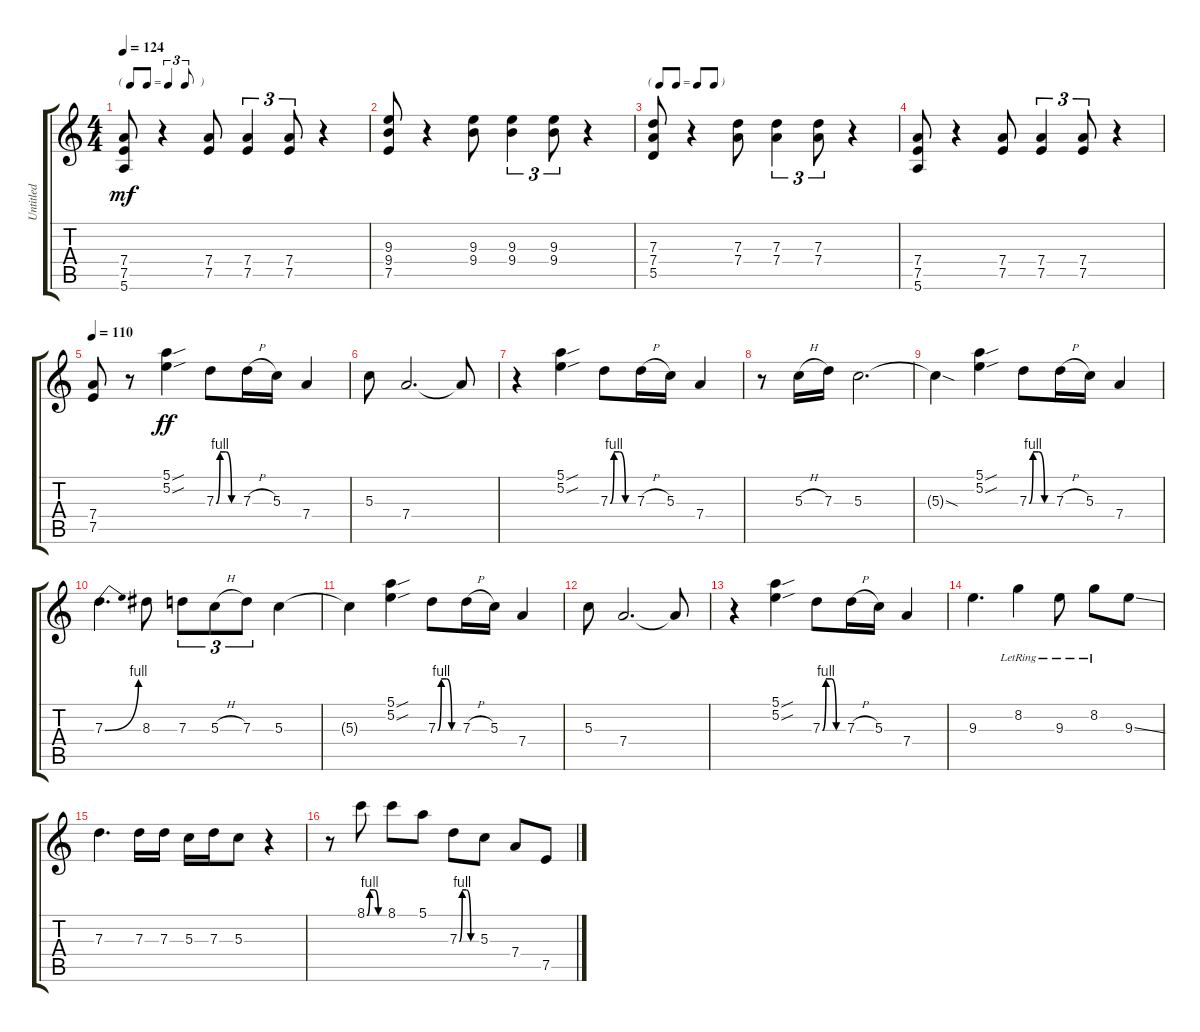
\track ("Untitled" "Untitled") {instrument overdrivenguitar}
\staff {score tabs}
\tuning (E4 B3 G3 D3 A2 E2) {hide}
\ts (4 4)
\tf triplet8th
\tempo 124
\clef g2
\ks c
(7.4 7.5 5.6).8{dy mf} r.4 (7.4 7.5).8 (7.4 7.5).4{tu (3 2)} (7.4 7.5).8{tu (3 2)} r.4 |
(9.3 9.4 7.5).8 r.4 (9.3 9.4).8 (9.3 9.4).4{tu (3 2)} (9.3 9.4).8{tu (3 2)} r.4 |
\tf none
(7.3 7.4 5.5).8 r.4 (7.3 7.4).8 (7.3 7.4).4{tu (3 2)} (7.3 7.4).8{tu (3 2)} r.4 |
(7.4 7.5 5.6).8 r.4 (7.4 7.5).8 (7.4 7.5).4{tu (3 2)} (7.4 7.5).8{tu (3 2)} r.4 |
\tempo 110
(7.4 7.5).8 r.8 (5.1{sou} 5.2{sou}).4{dy ff} 7.3{be (custom 0 0 10 4 25 4 40 0 60 0)}.8 7.3{h}.16 5.3.16 7.4.4 |
5.3.8 7.4.2{d} 7.4{t}.8 |
r.4 (5.1{sou} 5.2{sou}).4 7.3{be (custom 0 0 10 4 25 4 40 0 60 0)}.8 7.3{h}.16 5.3.16 7.4.4 |
r.8 5.3{h}.16 7.3.16 5.3.2{d} |
5.3{sod t}.4 (5.1{sou} 5.2{sou}).4 7.3{be (custom 0 0 10 4 25 4 40 0 60 0)}.8 7.3{h}.16 5.3.16 7.4.4 |
7.3{be (bend 0 0 60 4)}.4{d} 8.3.8 7.3.8{tu (3 2)} 5.3{h}.8{tu (3 2)} 7.3.8{tu (3 2)} 5.3.4 |
5.3{t}.4 (5.1{sou} 5.2{sou}).4 7.3{be (custom 0 0 10 4 25 4 40 0 60 0)}.8 7.3{h}.16 5.3.16 7.4.4 |
5.3.8 7.4.2{d} 7.4{t}.8 |
r.4 (5.1{sou} 5.2{sou}).4 7.3{be (custom 0 0 10 4 25 4 40 0 60 0)}.8 7.3{h}.16 5.3.16 7.4.4 |
9.3.4{d} 8.2{lr}.4 9.3{lr}.8 8.2{lr}.8 9.3{ss}.8 |
7.3.4{d} 7.3.16 7.3.16 5.3.16 7.3.16 5.3.8 r.4 |
r.8 8.1{be (custom 0 0 10 4 25 4 40 0 60 0)}.8 8.1.8 5.1.8 7.3{be (custom 0 0 10 4 25 4 40 0 60 0)}.8 5.3.8 7.4.8 7.5.8
